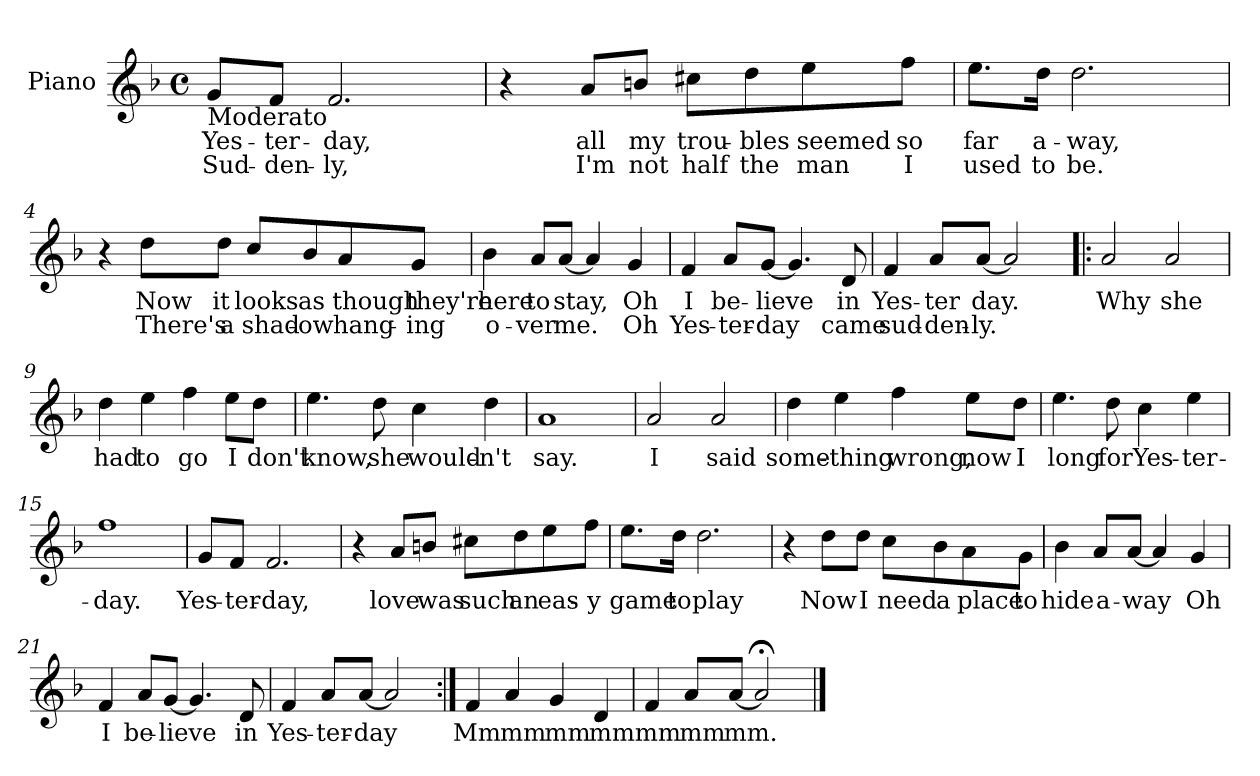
**kern	**text	**text
*part1	*part1	*part1
*staff1	*staff1	*staff1
*I"Piano	*	*
*I'Pno	*	*
*clefG2	*	*
*k[b-]	*	*
*F:	*	*
*M4/4	*	*
*met(c)	*	*
=1	=1	=1
!LO:TX:b:t=Moderato	!	!
8g/L	Yes-	Sud-
8f/J	-ter-	-den-
2.f/	-day,	-ly,
=2	=2	=2
4r	.	.
8a/L	all	I'm
8bn/J	my	not
8cc#X\L	trou-	half
8dd\	-bles	the
8ee\	seemed	man
8ff\J	so	I
=3	=3	=3
8.ee\L	far	used
16dd\J	a-	to
2.dd\	-way,	be.
=4	=4	=4
4r	.	.
8dd\L	Now	There's
8dd\J	it	a
8cc/L	looks	shad-
8b-/	as	-ow
8a/	though	hang-
8g/J	they're	-ing
!!LO:LB:g=z
=5	=5	=5
4b-\	here	o-
8a/L	to	-ver
[8a/J	stay,	me.
4a/]	.	.
4g/	Oh	Oh
=6	=6	=6
4f/	I	Yes-
8a/L	be-	-ter-
[8g/J	-lieve	-day
4.g/]	.	.
8d/	in	came
=7	=7	=7
4f/	Yes-	sud-
8a/L	-ter	-den-
[8a/J	day.	-ly.
2a/]	.	.
!!LO:LB:g=z
=8!|:	=8!|:	=8!|:
2a/	Why	.
2a/	she	.
=9	=9	=9
4dd\	had	.
4ee\	to	.
4ff\	go	.
8ee\L	I	.
8dd\J	don't	.
=10	=10	=10
4.ee\	know,	.
8dd\	she	.
4cc\	would-	.
4dd\	-n't	.
=11	=11	=11
1a	say.	.
!!LO:LB:g=z
=12	=12	=12
2a/	I	.
2a/	said	.
=13	=13	=13
4dd\	some-	.
4ee\	-thing	.
4ff\	wrong,	.
8ee\L	now	.
8dd\J	I	.
=14	=14	=14
4.ee\	long	.
8dd\	for	.
4cc\	Yes-	.
4ee\	-ter-	.
=15	=15	=15
1ff	-day.	.
!!LO:LB:g=z
=16	=16	=16
8g/L	Yes-	.
8f/J	-ter-	.
2.f/	-day,	.
=17	=17	=17
4r	.	.
8a/L	love	.
8bn/J	was	.
8cc#X\L	such	.
8dd\	an	.
8ee\	eas-	.
8ff\J	-y	.
=18	=18	=18
8.ee\L	game	.
16dd\J	to	.
2.dd\	play	.
=19	=19	=19
4r	.	.
8dd\L	Now	.
8dd\J	I	.
8cc\L	need	.
8b-\	a	.
8a\	place	.
8g\J	to	.
!!LO:LB:g=z
=20	=20	=20
4b-\	hide	.
8a/L	a-	.
[8a/J	-way	.
4a/]	.	.
4g/	Oh	.
=21	=21	=21
4f/	I	.
8a/L	be-	.
[8g/J	-lieve	.
4.g/]	.	.
8d/	in	.
=22	=22	=22
4f/	Yes-	.
8a/L	-ter-	.
[8a/J	-day	.
2a/]	.	.
=23:|!	=23:|!	=23:|!
4f/	Mm	.
4a/	mm	.
4g/	mm	.
4d/	mm	.
=24	=24	=24
4f/	mm	.
8a/L	mm	.
[8a/J	mm.	.
2a;</]	.	.
==	==	==
*-	*-	*-
